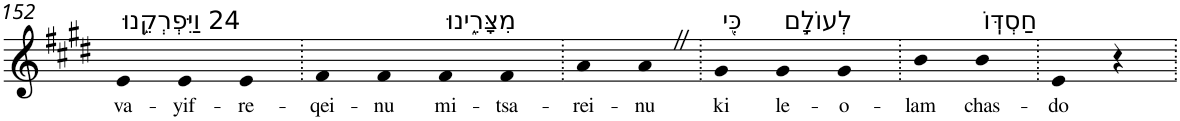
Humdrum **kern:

**kern	**text
*part1	*part1
*staff1	*staff1
*I"Piano	*
*I'Pno	*
!!LO:PB:g=z
*clefG2	*
*k[f#c#g#d#]	*
*E:	*
=152	=152
!LO:TX:a:t=24 וַיִּפְרְקֵ֥נוּ	!
!	!LO:LY:b
4e	va-
!	!LO:LY:b
4e	-yif-
!	!LO:LY:b
4e	-re-
=153.	=153.
!	!LO:LY:b
4f#	-qei-
!	!LO:LY:b
4f#	-nu
!LO:TX:a:t=מִצָּרֵ֑ינוּ	!
!	!LO:LY:b
4f#	mi-
!	!LO:LY:b
4f#	-tsa-
=154.	=154.
!	!LO:LY:b
4a	-rei-
!	!LO:LY:b
4aZ	-nu
=155.	=155.
!LO:TX:a:t=כִּ֖י	!
!	!LO:LY:b
4g#	ki
!LO:TX:a:t=לְעוֹלָ֣ם	!
!	!LO:LY:b
4g#	le-
!	!LO:LY:b
4g#	-o-
=156.	=156.
!	!LO:LY:b
4b	-lam
!LO:TX:a:t=חַסְדּֽוֹ	!
!	!LO:LY:b
4b	chas-
=157.	=157.
!	!LO:LY:b
4e	-do
4r	.
=.	=.
*-	*-
